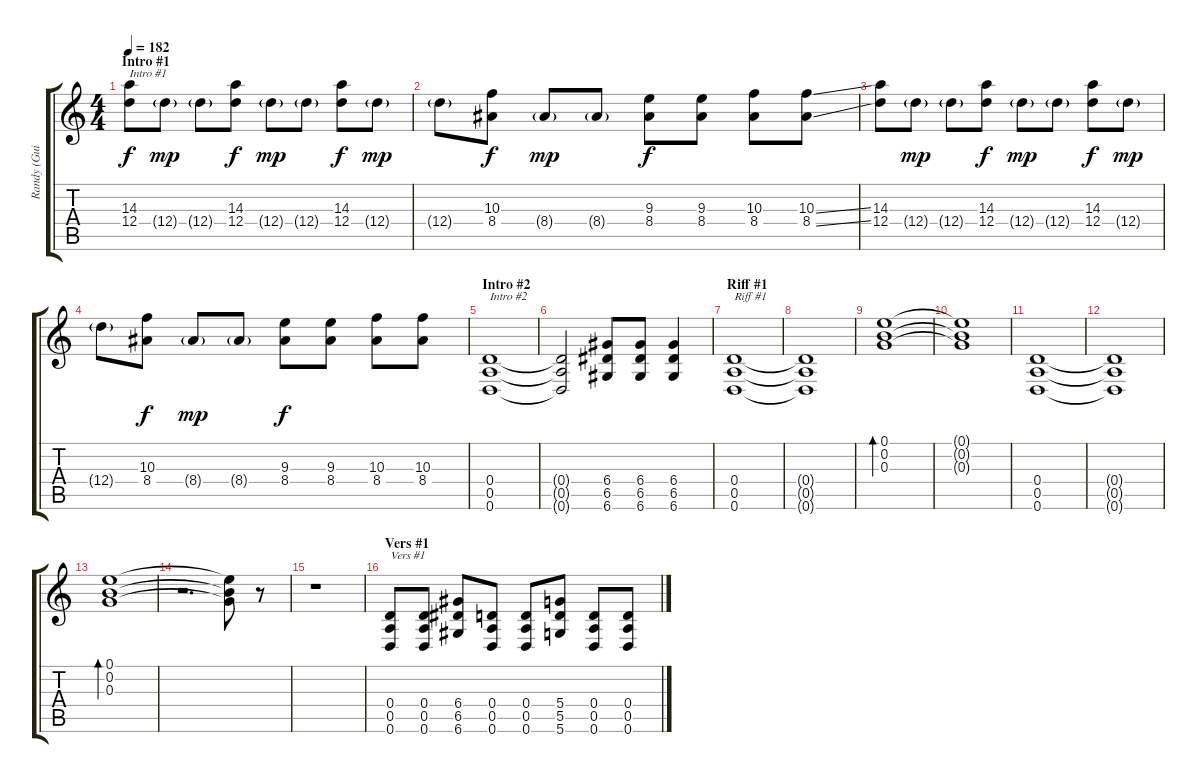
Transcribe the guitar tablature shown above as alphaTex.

\track ("Randy (Guitar)" "Randy (Gui") {instrument distortionguitar}
\staff {score tabs}
\tuning (E4 B3 G3 D3 A2 D2) {hide}
\ts (4 4)
\section ("" "Intro #1")
\tempo 182
\clef g2
\ks c
(14.3 12.4).8{txt "Intro #1" dy f instrument distortionguitar} 12.4{g}.8{dy mp} 12.4{g}.8 (14.3 12.4).8{dy f} 12.4{g}.8{dy mp} 12.4{g}.8 (14.3 12.4).8{dy f} 12.4{g}.8{dy mp} |
12.4{g}.8 (10.3 8.4).8{dy f} 8.4{g}.8{dy mp} 8.4{g}.8 (9.3 8.4).8{dy f} (9.3 8.4).8 (10.3 8.4).8 (10.3{ss} 8.4{ss}).8 |
(14.3 12.4).8 12.4{g}.8{dy mp} 12.4{g}.8 (14.3 12.4).8{dy f} 12.4{g}.8{dy mp} 12.4{g}.8 (14.3 12.4).8{dy f} 12.4{g}.8{dy mp} |
12.4{g}.8 (10.3 8.4).8{dy f} 8.4{g}.8{dy mp} 8.4{g}.8 (9.3 8.4).8{dy f} (9.3 8.4).8 (10.3 8.4).8 (10.3 8.4).8 |
\section ("" "Intro #2")
(0.4 0.5 0.6).1{txt "Intro #2"} |
(0.4{t} 0.5{t} 0.6{t}).2 (6.4 6.5 6.6).8 (6.4 6.5 6.6).8 (6.4 6.5 6.6).4 |
\section ("" "Riff #1")
(0.4 0.5 0.6).1{txt "Riff #1"} |
(0.4{t} 0.5{t} 0.6{t}).1 |
(0.1 0.2 0.3).1{bd 480} |
(0.1{t} 0.2{t} 0.3{t}).1 |
(0.4 0.5 0.6).1 |
(0.4{t} 0.5{t} 0.6{t}).1 |
(0.1 0.2 0.3).1{bd 480} |
r.2{d} (0.1{t} 0.2{t} 0.3{t}).8 r.8 |
r.1 |
\section ("" "Vers #1")
(0.4 0.5 0.6).8{txt "Vers #1"} (0.4 0.5 0.6).8 (6.4 6.5 6.6).8 (0.4 0.5 0.6).8 (0.4 0.5 0.6).8 (5.4 5.5 5.6).8 (0.4 0.5 0.6).8 (0.4 0.5 0.6).8
